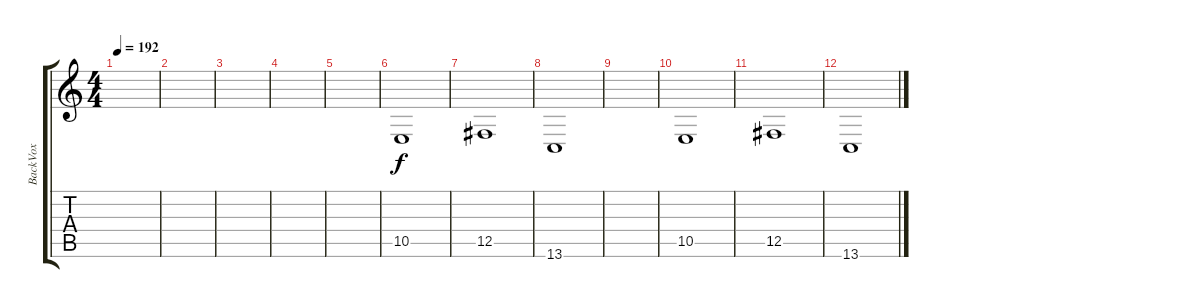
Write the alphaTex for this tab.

\track ("BackVox" "BackVox") {instrument choiraahs}
\staff {score tabs}
\tuning (Db4 Ab3 E3 B2 Gb2 B1) {hide}
\ts (4 4)
\tempo 192
\clef g2
\ks c
|
|
|
|
|
10.5.1 |
12.5.1 |
13.6.1 |
|
10.5.1 |
12.5.1 |
13.6.1
